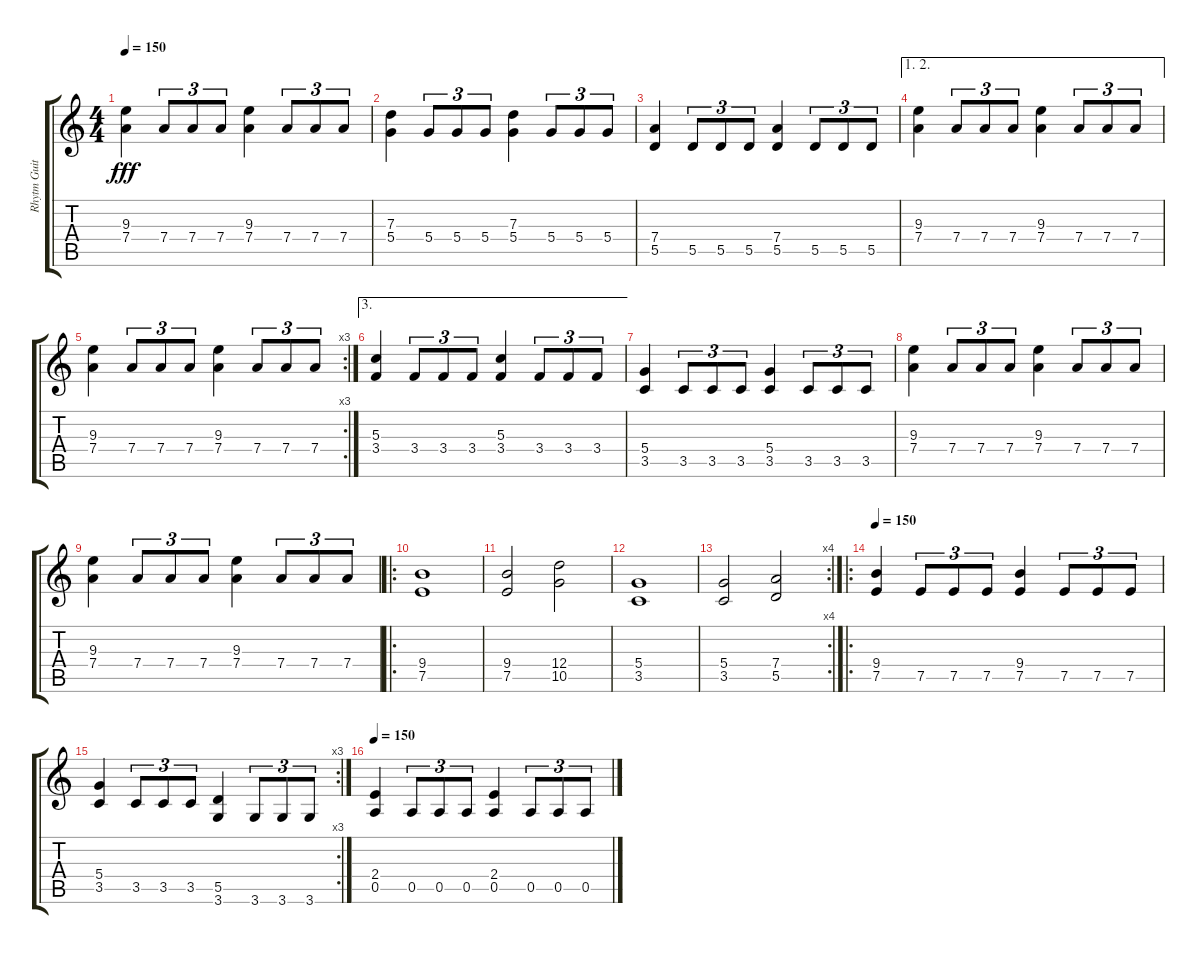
\track ("Rhytm Guitar" "Rhytm Guit") {instrument distortionguitar}
\staff {score tabs}
\tuning (E4 B3 G3 D3 A2 E2) {hide}
\ts (4 4)
\tempo 150
\clef g2
\ks c
(9.3 7.4).4{dy fff} 7.4.8{tu (3 2)} 7.4.8{tu (3 2)} 7.4.8{tu (3 2)} (9.3 7.4).4 7.4.8{tu (3 2)} 7.4.8{tu (3 2)} 7.4.8{tu (3 2)} |
(7.3 5.4).4 5.4.8{tu (3 2)} 5.4.8{tu (3 2)} 5.4.8{tu (3 2)} (7.3 5.4).4 5.4.8{tu (3 2)} 5.4.8{tu (3 2)} 5.4.8{tu (3 2)} |
(7.4 5.5).4 5.5.8{tu (3 2)} 5.5.8{tu (3 2)} 5.5.8{tu (3 2)} (7.4 5.5).4 5.5.8{tu (3 2)} 5.5.8{tu (3 2)} 5.5.8{tu (3 2)} |
\ae (1 2)
(9.3 7.4).4 7.4.8{tu (3 2)} 7.4.8{tu (3 2)} 7.4.8{tu (3 2)} (9.3 7.4).4 7.4.8{tu (3 2)} 7.4.8{tu (3 2)} 7.4.8{tu (3 2)} |
\rc 3
(9.3 7.4).4 7.4.8{tu (3 2)} 7.4.8{tu (3 2)} 7.4.8{tu (3 2)} (9.3 7.4).4 7.4.8{tu (3 2)} 7.4.8{tu (3 2)} 7.4.8{tu (3 2)} |
\ae 3
(5.3 3.4).4 3.4.8{tu (3 2)} 3.4.8{tu (3 2)} 3.4.8{tu (3 2)} (5.3 3.4).4 3.4.8{tu (3 2)} 3.4.8{tu (3 2)} 3.4.8{tu (3 2)} |
(5.4 3.5).4 3.5.8{tu (3 2)} 3.5.8{tu (3 2)} 3.5.8{tu (3 2)} (5.4 3.5).4 3.5.8{tu (3 2)} 3.5.8{tu (3 2)} 3.5.8{tu (3 2)} |
(9.3 7.4).4 7.4.8{tu (3 2)} 7.4.8{tu (3 2)} 7.4.8{tu (3 2)} (9.3 7.4).4 7.4.8{tu (3 2)} 7.4.8{tu (3 2)} 7.4.8{tu (3 2)} |
(9.3 7.4).4 7.4.8{tu (3 2)} 7.4.8{tu (3 2)} 7.4.8{tu (3 2)} (9.3 7.4).4 7.4.8{tu (3 2)} 7.4.8{tu (3 2)} 7.4.8{tu (3 2)} |
\ro
(9.4 7.5).1 |
(9.4 7.5).2 (12.4 10.5).2 |
(5.4 3.5).1 |
\rc 4
(5.4 3.5).2 (7.4 5.5).2 |
\ro
\tempo 150
(9.4 7.5).4{instrument distortionguitar} 7.5.8{tu (3 2)} 7.5.8{tu (3 2)} 7.5.8{tu (3 2)} (9.4 7.5).4 7.5.8{tu (3 2)} 7.5.8{tu (3 2)} 7.5.8{tu (3 2)} |
\rc 3
(5.4 3.5).4 3.5.8{tu (3 2)} 3.5.8{tu (3 2)} 3.5.8{tu (3 2)} (5.5 3.6).4 3.6.8{tu (3 2)} 3.6.8{tu (3 2)} 3.6.8{tu (3 2)} |
\tempo 150
(2.4 0.5).4{instrument distortionguitar} 0.5.8{tu (3 2)} 0.5.8{tu (3 2)} 0.5.8{tu (3 2)} (2.4 0.5).4 0.5.8{tu (3 2)} 0.5.8{tu (3 2)} 0.5.8{tu (3 2)}
